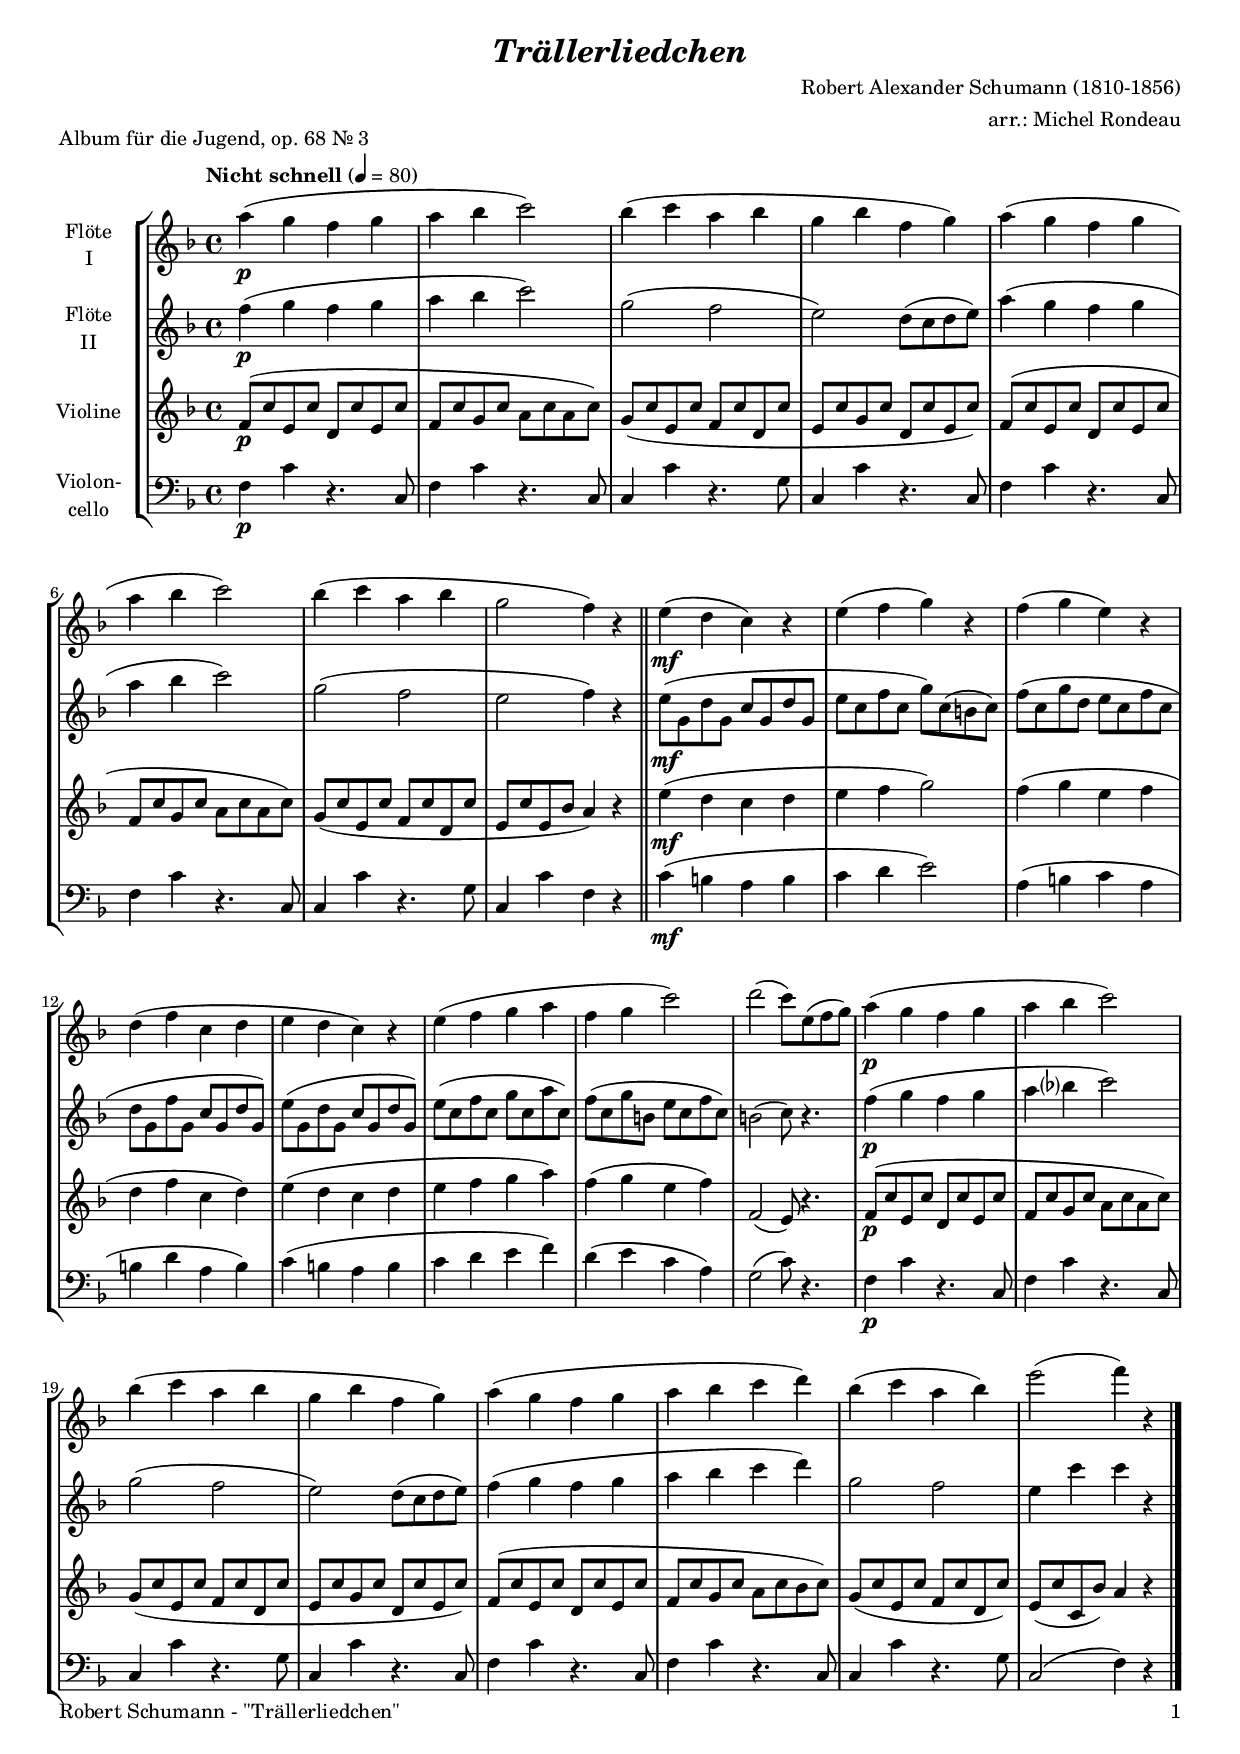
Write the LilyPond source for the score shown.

\version "2.24.4"
\include "deutsch.ly"
  
#(set-global-staff-size 17.5)

\header {
  title     = \markup \bold \italic "Trällerliedchen"
  composer  = "Robert Alexander Schumann (1810-1856)"
  arranger  = "arr.: Michel Rondeau"
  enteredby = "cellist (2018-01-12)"
  piece     = "Album für die Jugend, op. 68 Nr. 3"
}

voiceconsts = {
  \key c \major
  \time 4/4
  \clef "treble"
%  \numericTimeSignature
  \compressEmptyMeasures
  % Set default beaming for all staves
% \set Timing.beamExceptions = #'()
% \set Timing.baseMoment     = #(ly:make-moment 1 4)
% \set Timing.beatStructure  = #'(1 1 1)
  \tempo "Nicht schnell" 4=80
}

mifl = "flute"
mivl = "violin"
mivc = "cello"

va = \relative c'' {
  \voiceconsts

  e4(\p d c d
  e f g2)
  f4( g e f
  d f c d)
  e( d c d

  e f g2)
  f4( g e f
  d2 c4) r \bar "||"
  h(\mf a g) r
  h( c d) r
  c( d h) r

  a( c g a
  h a g) r
  h( c d e
  c d g2)
  a( g8) h,( c d)
  e4(\p d c d

  e f g2)
  f4( g e f
  d f c d)
  e( d c d
  e f g a)
  f( g e f)
  h2( c4) r \bar "|."
}

\include "v2.ily"
vc = \relative c' {
  \voiceconsts

  c8(\p g' h, g' a, g' h, g'
  c, g' d g e g e g)
  d( g h, g' c, g' a, g'
  h, g' d g a, g' h, g')
  c,( g' h, g' a, g' h, g'

  c, g' d g e g e g)
  d( g h, g' c, g' a, g'
  h, g' h, f' e4) r \bar "||"

  h'4(\mf a g a
  h c d2)

  c4( d h c
  a c g a)
  h( a g a
  h c d e)
  c( d h c)
  c,2( h8) r4.

  c8(\p g' h, g' a, g' h, g'
  c, g' d g e g e g)
  d( g h, g' c, g' a, g'
  h, g' d g a, g' h, g')
  c,( g' h, g' a, g' h, g'

  c, g' d g e g f g)
  d( g h, g' c, g' a, g')
  h,( g' g, f') e4 r \bar "|."
}

vd = \relative c {
  \voiceconsts
  \clef "bass"

  c4\p g' r4. g,8
  c4 g' r4. g,8
  g4 g' r4. d8
  g,4 g' r4. g,8
  c4 g' r4. g,8
  
  c4 g' r4. g,8
  g4 g' r4. d8
  g,4 g' c, r \bar "||"
  g'(\mf fis e fis
  g a h2)
  e,4( fis g e

  fis a e fis)
  g( fis e fis
  g a h c)
  a( h g e)
  d2( g8) r4.
  c,4\p g' r4. g,8
  
  c4 g' r4. g,8
  g4 g' r4. d8
  g,4 g' r4. g,8
  c4 g' r4. g,8
  c4 g' r4. g,8
  g4 g' r4. d8
  g,2( c4) r \bar "|."
}


music = \new StaffGroup <<

      \new Staff {
	\set Staff.midiInstrument = \mifl
	\set Staff.instrumentName = \markup \center-column { "Flöte" "I" }
	\transpose c f { \va }
      }

      \new Staff {
	\set Staff.midiInstrument = \mifl
	\set Staff.instrumentName = \markup \center-column { "Flöte" "II" }
	\transpose c f { \vb }
      }

      \new Staff {
	\set Staff.midiInstrument = \mivl
	\set Staff.instrumentName = \markup \center-column { "Violine" }
	\transpose c f { \vc }
      }

      \new Staff {
	\set Staff.midiInstrument = \mivc
	\set Staff.instrumentName = \markup \center-column { "Violon-" "cello" }
	\transpose c f { \vd }
      }
>>

\book {
  \paper {
    print-page-number = ##t
    print-first-page-number = ##t
    ragged-last-bottom = ##f
    oddHeaderMarkup = \markup \null
    evenHeaderMarkup = \markup \null
    oddFooterMarkup = \markup {
      \fill-line {
        \if \should-print-page-number
        "Robert Schumann - \"Trällerliedchen\"" \fromproperty #'page:page-number-string
      }
    }
    evenFooterMarkup = \oddFooterMarkup
  } \score {
    \music
    \layout {}
  }

  \score {
    \unfoldRepeats \music

    \midi {
      \context {
        \Score
      }
    }
  }
}
